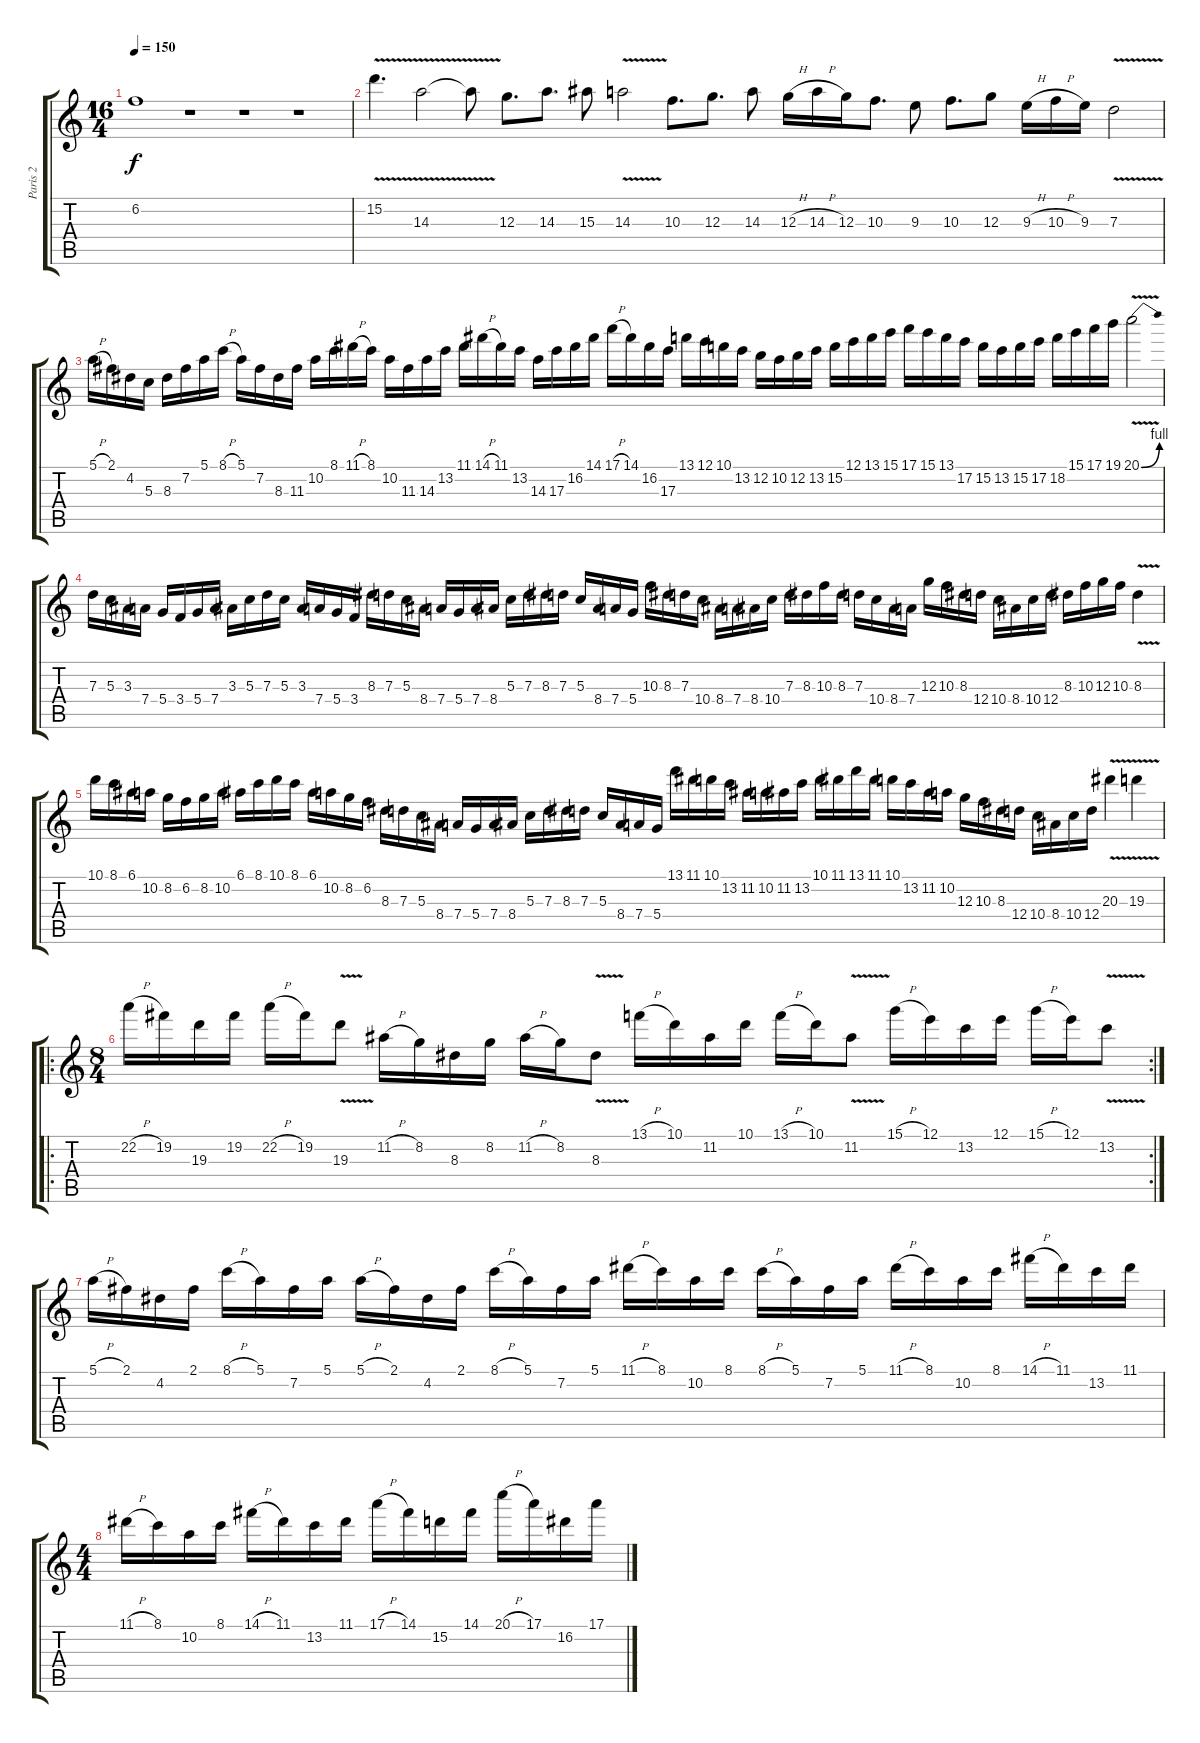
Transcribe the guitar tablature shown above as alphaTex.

\track ("Paris 2" "Paris 2") {instrument overdrivenguitar}
\staff {score tabs}
\tuning (E4 B3 G3 D3 A2 E2) {hide}
\ts (16 4)
\tempo 150
\clef g2
\ks c
6.2.1{dy f} r.1 r.1 r.1 |
15.2{v}.4{d} 14.3{v}.2 14.3{t}.8 12.3.8{d} 14.3.8{d} 15.3.8 14.3{v}.2 10.3.8{d} 12.3.8{d} 14.3.8 12.3{h}.16 14.3{h}.16 12.3.16 10.3.8{d} 9.3.8 10.3.8{d} 12.3.8 9.3{h}.16 10.3{h}.16 9.3.16 7.3{v}.2 |
5.1{h}.16 2.1.16 4.2.16 5.3.16 8.3.16 7.2.16 5.1.16 8.1{h}.16 5.1.16 7.2.16 8.3.16 11.3.16 10.2.16 8.1.16 11.1{h}.16 8.1.16 10.2.16 11.3.16 14.3.16 13.2.16 11.1.16 14.1{h}.16 11.1.16 13.2.16 14.3.16 17.3.16 16.2.16 14.1.16 17.1{h}.16 14.1.16 16.2.16 17.3.16 13.1.16 12.1.16 10.1.16 13.2.16 12.2.16 10.2.16 12.2.16 13.2.16 15.2.16 12.1.16 13.1.16 15.1.16 17.1.16 15.1.16 13.1.16 17.2.16 15.2.16 13.2.16 15.2.16 17.2.16 18.2.16 15.1.16 17.1.16 19.1.16 20.1{be (bend 0 0 60 4) v}.2 |
7.3.16 5.3.16 3.3.16 7.4.16 5.4.16 3.4.16 5.4.16 7.4.16 3.3.16 5.3.16 7.3.16 5.3.16 3.3.16 7.4.16 5.4.16 3.4.16 8.3.16 7.3.16 5.3.16 8.4.16 7.4.16 5.4.16 7.4.16 8.4.16 5.3.16 7.3.16 8.3.16 7.3.16 5.3.16 8.4.16 7.4.16 5.4.16 10.3.16 8.3.16 7.3.16 10.4.16 8.4.16 7.4.16 8.4.16 10.4.16 7.3.16 8.3.16 10.3.16 8.3.16 7.3.16 10.4.16 8.4.16 7.4.16 12.3.16 10.3.16 8.3.16 12.4.16 10.4.16 8.4.16 10.4.16 12.4.16 8.3.16 10.3.16 12.3.16 10.3.16 8.3{v}.4 |
10.1.16 8.1.16 6.1.16 10.2.16 8.2.16 6.2.16 8.2.16 10.2.16 6.1.16 8.1.16 10.1.16 8.1.16 6.1.16 10.2.16 8.2.16 6.2.16 8.3.16 7.3.16 5.3.16 8.4.16 7.4.16 5.4.16 7.4.16 8.4.16 5.3.16 7.3.16 8.3.16 7.3.16 5.3.16 8.4.16 7.4.16 5.4.16 13.1.16 11.1.16 10.1.16 13.2.16 11.2.16 10.2.16 11.2.16 13.2.16 10.1.16 11.1.16 13.1.16 11.1.16 10.1.16 13.2.16 11.2.16 10.2.16 12.3.16 10.3.16 8.3.16 12.4.16 10.4.16 8.4.16 10.4.16 12.4.16 20.3{v}.4 19.3{v}.4 |
\ro
\rc 2
\ts (8 4)
22.2{h}.16 19.2.16 19.3.16 19.2.16 22.2{h}.16 19.2.16 19.3{v}.8 11.2{h}.16 8.2.16 8.3.16 8.2.16 11.2{h}.16 8.2.16 8.3{v}.8 13.1{h}.16 10.1.16 11.2.16 10.1.16 13.1{h}.16 10.1.16 11.2{v}.8 15.1{h}.16 12.1.16 13.2.16 12.1.16 15.1{h}.16 12.1.16 13.2{v}.8 |
5.1{h}.16 2.1.16 4.2.16 2.1.16 8.1{h}.16 5.1.16 7.2.16 5.1.16 5.1{h}.16 2.1.16 4.2.16 2.1.16 8.1{h}.16 5.1.16 7.2.16 5.1.16 11.1{h}.16 8.1.16 10.2.16 8.1.16 8.1{h}.16 5.1.16 7.2.16 5.1.16 11.1{h}.16 8.1.16 10.2.16 8.1.16 14.1{h}.16 11.1.16 13.2.16 11.1.16 |
\ts (4 4)
11.1{h}.16 8.1.16 10.2.16 8.1.16 14.1{h}.16 11.1.16 13.2.16 11.1.16 17.1{h}.16 14.1.16 15.2.16 14.1.16 20.1{h}.16 17.1.16 16.2.16 17.1.16
